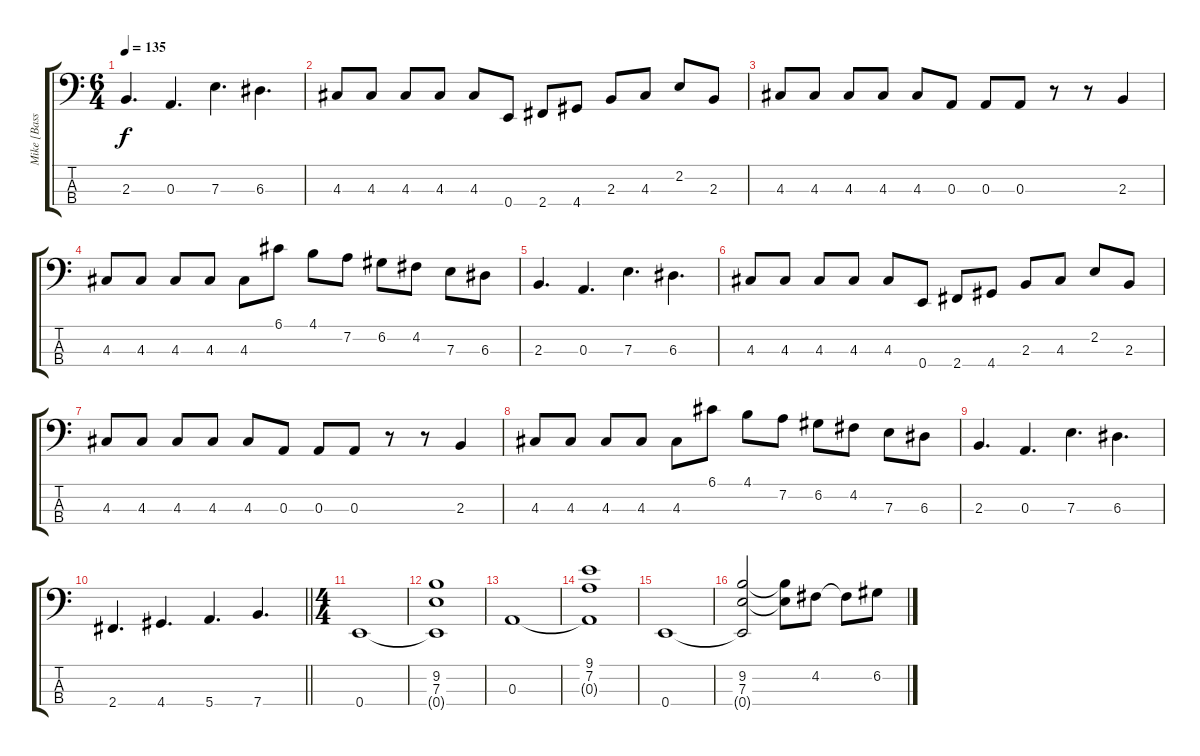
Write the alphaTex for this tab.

\track ("Mike [Bass]" "Mike [Bass") {instrument electricbasspick}
\staff {score tabs}
\tuning (G2 D2 A1 E1) {hide}
\ts (6 4)
\tempo 135
\clef f4
\ks c
2.3.4{d dy f} 0.3.4{d} 7.3.4{d} 6.3.4{d} |
4.3.8 4.3.8 4.3.8 4.3.8 4.3.8 0.4.8 2.4.8 4.4.8 2.3.8 4.3.8 2.2.8 2.3.8 |
4.3.8 4.3.8 4.3.8 4.3.8 4.3.8 0.3.8 0.3.8 0.3.8 r.8 r.8 2.3.4 |
4.3.8 4.3.8 4.3.8 4.3.8 4.3.8 6.1.8 4.1.8 7.2.8 6.2.8 4.2.8 7.3.8 6.3.8 |
2.3.4{d} 0.3.4{d} 7.3.4{d} 6.3.4{d} |
4.3.8 4.3.8 4.3.8 4.3.8 4.3.8 0.4.8 2.4.8 4.4.8 2.3.8 4.3.8 2.2.8 2.3.8 |
4.3.8 4.3.8 4.3.8 4.3.8 4.3.8 0.3.8 0.3.8 0.3.8 r.8 r.8 2.3.4 |
4.3.8 4.3.8 4.3.8 4.3.8 4.3.8 6.1.8 4.1.8 7.2.8 6.2.8 4.2.8 7.3.8 6.3.8 |
2.3.4{d} 0.3.4{d} 7.3.4{d} 6.3.4{d} |
\barLineRight lightlight
2.4.4{d} 4.4.4{d} 5.4.4{d} 7.4.4{d} |
\ts (4 4)
0.4.1 |
(9.2 7.3 0.4{t}).1 |
0.3.1 |
(9.1 7.2 0.3{t}).1 |
0.4.1 |
(9.2 7.3 0.4{t}).2 (9.2{t} 7.3{t}).8 4.2.8 4.2{t}.8 6.2.8
